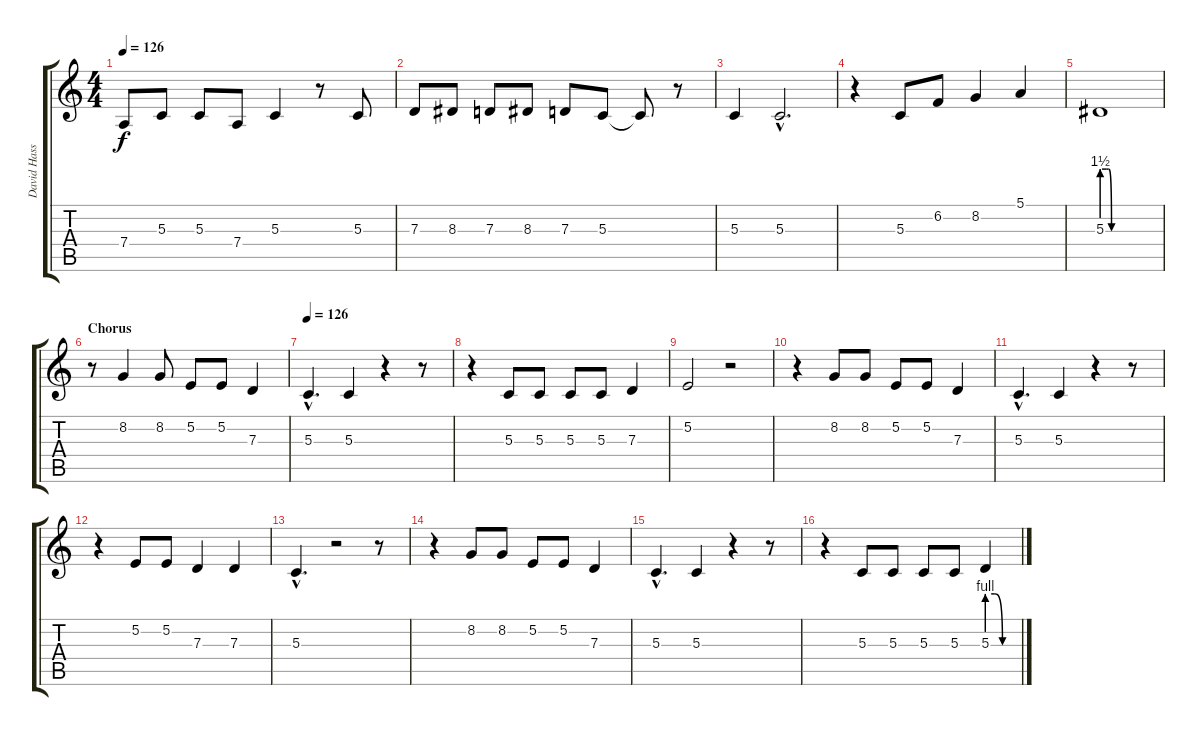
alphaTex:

\track ("David Hasselhoff" "David Hass") {instrument lead2sawtooth}
\staff {score tabs}
\tuning (E4 B3 G3 D3 A2 E2) {hide}
\ts (4 4)
\tempo 126
\clef g2
\ks c
7.4.8{dy f} 5.3.8 5.3.8 7.4.8 5.3.4 r.8 5.3.8 |
7.3.8 8.3.8 7.3.8 8.3.8 7.3.8 5.3.8 5.3{t}.8 r.8 |
5.3.4 5.3{hac}.2{d} |
r.4 5.3.8 6.2.8 8.2.4 5.1.4 |
5.3{be (custom 0 6 5 6 7 6 10 0 15 0 20 0 40 0 60 0)}.1 |
\section ("" "Chorus")
r.8 8.2.4 8.2.8 5.2.8 5.2.8 7.3.4 |
\tempo 126
5.3{hac}.4{d} 5.3.4 r.4 r.8 |
r.4 5.3.8 5.3.8 5.3.8 5.3.8 7.3.4 |
5.2.2 r.2 |
r.4 8.2.8 8.2.8 5.2.8 5.2.8 7.3.4 |
5.3{hac}.4{d} 5.3.4 r.4 r.8 |
r.4 5.2.8 5.2.8 7.3.4 7.3.4 |
5.3{hac}.4{d} r.2 r.8 |
\section ("" "")
r.4 8.2.8 8.2.8 5.2.8 5.2.8 7.3.4 |
5.3{hac}.4{d} 5.3.4 r.4 r.8 |
r.4 5.3.8 5.3.8 5.3.8 5.3.8 5.3{be (custom 0 4 15 4 30 0 40 0 60 0)}.4
